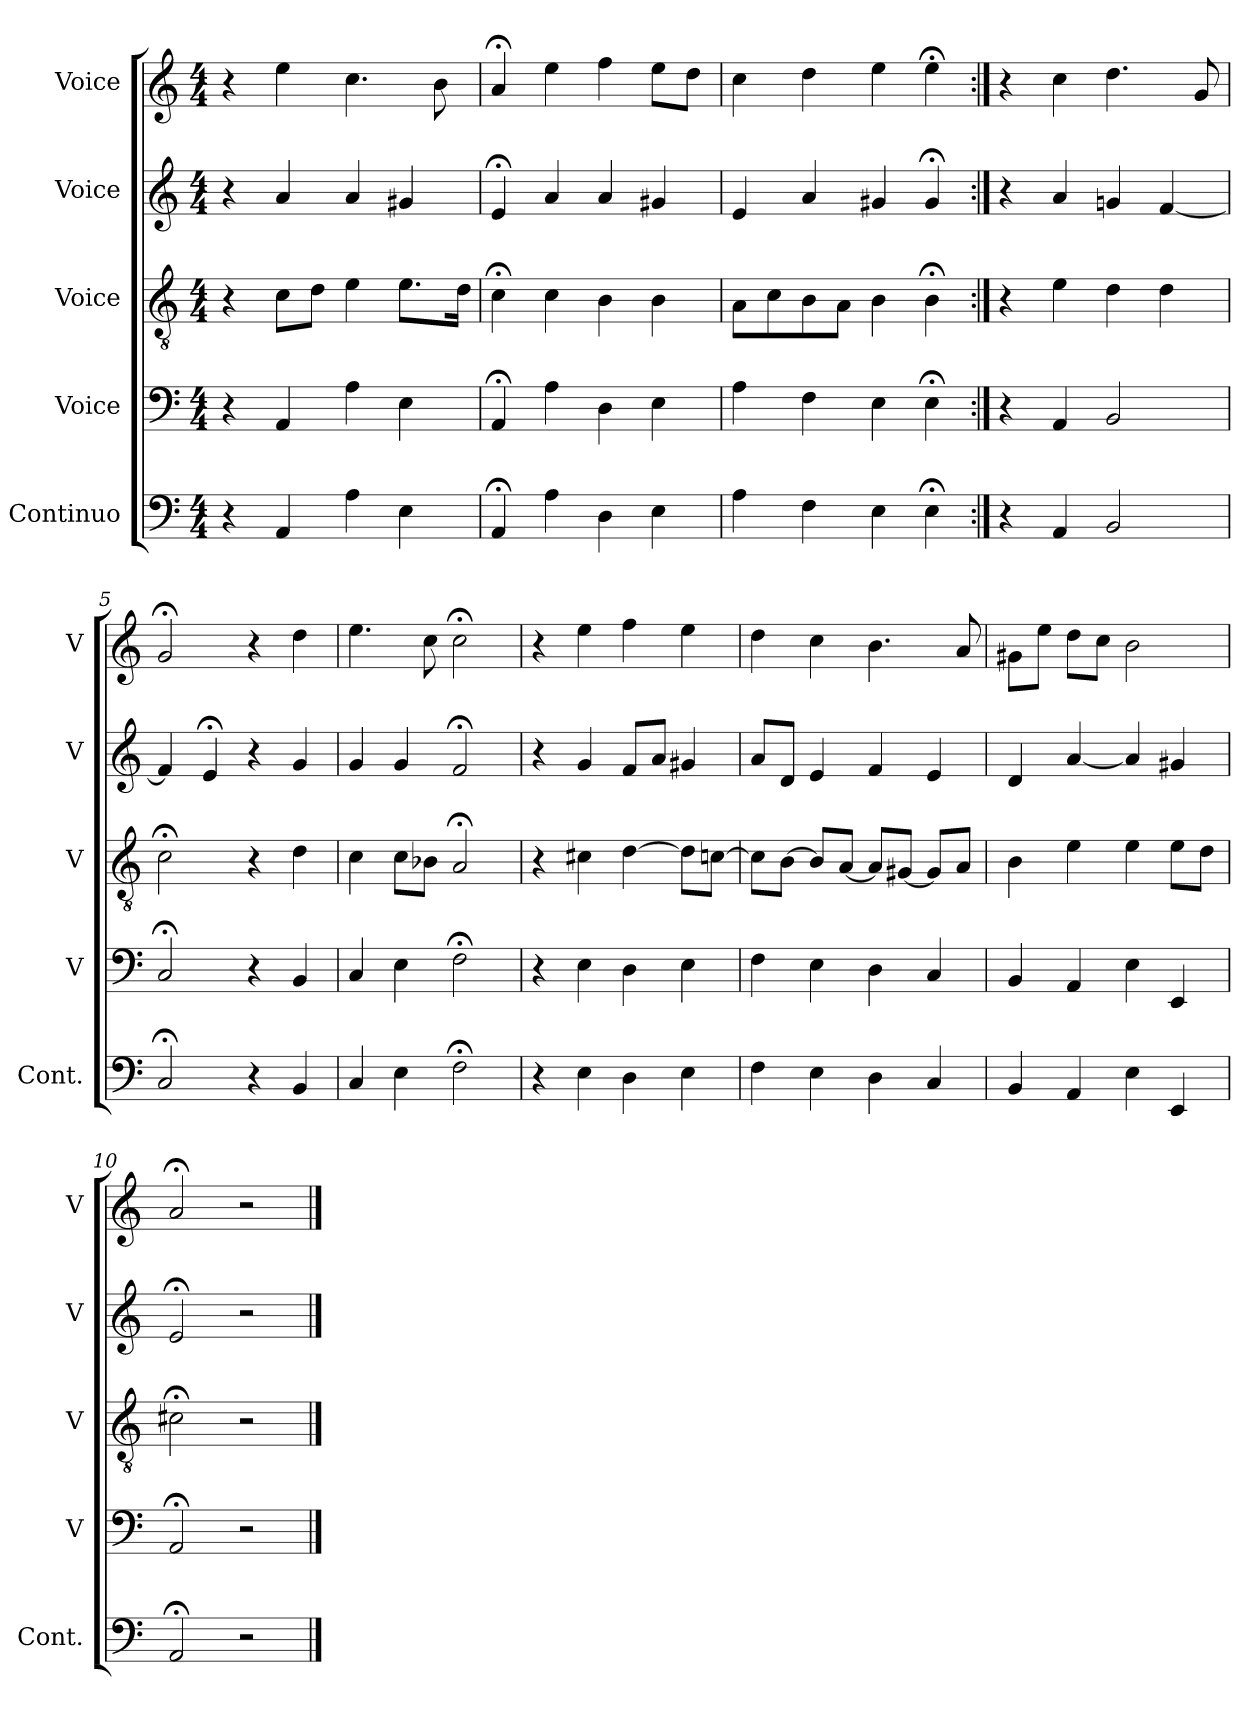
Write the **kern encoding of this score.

**kern	**kern	**kern	**kern	**kern
*part5	*part4	*part3	*part2	*part1
*staff5	*staff4	*staff3	*staff2	*staff1
*I"Continuo	*I"Voice	*I"Voice	*I"Voice	*I"Voice
*I'Cont.	*I'V	*I'V	*I'V	*I'V
*clefF4	*clefF4	*clefGv2	*clefG2	*clefG2
*ITrd7c12	*	*	*	*
*k[]	*k[]	*k[]	*k[]	*k[]
*M4/4	*M4/4	*M4/4	*M4/4	*M4/4
=1	=1	=1	=1	=1
4r	4r	4r	4r	4r
4AAA/	4AA/	8c\L	4a/	4ee\
.	.	8d\J	.	.
4AA\	4A\	4e\	4a/	4.cc\
4EE\	4E\	8.e\L	4g#X/	.
.	.	.	.	8b\
.	.	16d\Jk	.	.
=2	=2	=2	=2	=2
4AAA;</	4AA;</	4c;<\	4e;</	4a;</
4AA\	4A\	4c\	4a/	4ee\
4DD\	4D\	4B\	4a/	4ff\
4EE\	4E\	4B\	4g#X/	8ee\L
.	.	.	.	8dd\J
=3	=3	=3	=3	=3
4AA\	4A\	8A\L	4e/	4cc\
.	.	8c\	.	.
4FF\	4F\	8B\	4a/	4dd\
.	.	8A\J	.	.
4EE\	4E\	4B\	4g#X/	4ee\
4EE;<\	4E;<\	4B;<\	4g#;</	4ee;<\
=4:|!	=4:|!	=4:|!	=4:|!	=4:|!
4r	4r	4r	4r	4r
4AAA/	4AA/	4e\	4a/	4cc\
2BBB/	2BB/	4d\	4gn/	4.dd\
.	.	4d\	[4f/	.
.	.	.	.	8g/
=5	=5	=5	=5	=5
2CC;</	2C;</	2c;<\	4f/]	2g;</
.	.	.	4e;</	.
4r	4r	4r	4r	4r
4BBB/	4BB/	4d\	4g/	4dd\
=6	=6	=6	=6	=6
4CC/	4C/	4c\	4g/	4.ee\
4EE\	4E\	8c\L	4g/	.
.	.	8B-X\J	.	8cc\
2FF;<\	2F;<\	2A;</	2f;</	2cc;<\
!!LO:LB:g=z
=7	=7	=7	=7	=7
4r	4r	4r	4r	4r
4EE\	4E\	4c#X\	4g/	4ee\
4DD\	4D\	[4d\	8f/L	4ff\
.	.	.	8a/J	.
4EE\	4E\	8d\L]	4g#X/	4ee\
.	.	[8cn\J	.	.
=8	=8	=8	=8	=8
4FF\	4F\	8c\L]	8a/L	4dd\
.	.	[8B\J	8d/J	.
4EE\	4E\	8B/L]	4e/	4cc\
.	.	[8A/J	.	.
4DD\	4D\	8A/L]	4f/	4.b\
.	.	[8G#X/J	.	.
4CC/	4C/	8G#/L]	4e/	.
.	.	8A/J	.	8a/
=9	=9	=9	=9	=9
4BBB/	4BB/	4B\	4d/	8g#X\L
.	.	.	.	8ee\J
4AAA/	4AA/	4e\	[4a/	8dd\L
.	.	.	.	8cc\J
4EE\	4E\	4e\	4a/]	2b\
4EEE/	4EE/	8e\L	4g#X/	.
.	.	8d\J	.	.
=10	=10	=10	=10	=10
2AAA;</	2AA;</	2c#X;<\	2e;</	2a;</
2r	2r	2r	2r	2r
==	==	==	==	==
*-	*-	*-	*-	*-
